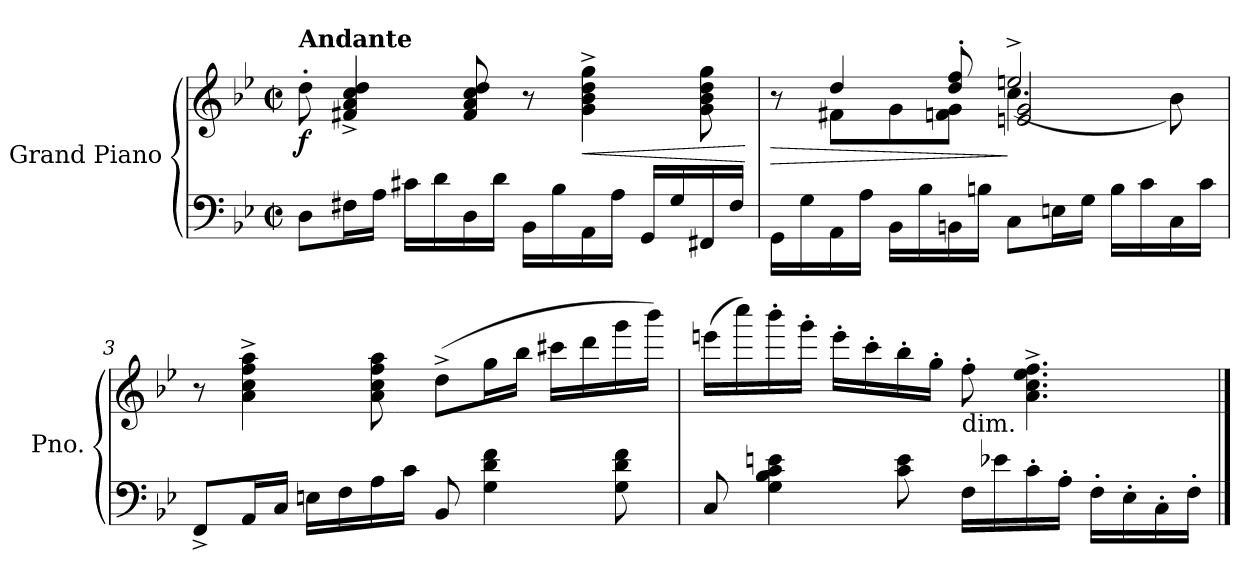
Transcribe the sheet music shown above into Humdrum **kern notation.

**kern	**kern	**dynam
*part1	*part1	*part1
*staff2	*staff1	*staff1/2
*I"Grand Piano	*	*
*I'Pno.	*	*
*clefF4	*clefG2	*
*k[b-e-]	*k[b-e-]	*
*M2/2	*M2/2	*
*met(c|)	*met(c|)	*
=1	=1	=1
!	!LO:TX:a:B:t=Andante	!
!	!	!LO:DY:b
8D\L	8dd'\	f
16F#X\L	4f#X/^ 4a/^ 4cc/^ 4dd/^	.
16A\JJ	.	.
16c#X\LL	.	.
16d\	.	.
16D\	8f#/ 8a/ 8cc/ 8dd/	.
16d\JJ	.	.
16BB-\LL	8r	.
16B-\	.	.
!	!	!LO:HP:b
16AA\	4g\^ 4b-\^ 4dd\^ 4gg\^	<
16A\JJ	.	.
16GG/LL	.	.
16G/	.	.
16FF#X/	8g\ 8b-\ 8dd\ 8gg\	.
16F#/JJ	.	.
.	.	[
=2	=2	=2
!	!	!LO:HP:b
*	*^	*
*	*	*^	*
16GG\LL	8r	8ryy	2ryy	>
16G\	.	.	.	.
16AA\	4dd/	8f#X\L	.	.
16A\JJ	.	.	.	.
16BB-\LL	.	8g\	.	.
16B-\	.	.	.	.
16BBn\	8dd/' 8ff/'	8fn\ 8g\J	.	.
16Bn\JJ	.	.	.	.
8C\L	2een^/	(<4.cc\	2en/ 2g/	]
16En\L	.	.	.	.
16G\JJ	.	.	.	.
16B\LL	.	.	.	.
16c\	.	.	.	.
16C\	.	8b-\)	.	.
16c\JJ	.	.	.	.
*	*v	*v	*v	*
=3	=3	=3
8FF^/L	8r	.
16AA/L	4a\^ 4cc\^ 4ff\^ 4aa\^	.
16C/JJ	.	.
16En\LL	.	.
16F\	.	.
16A\	8a\ 8cc\ 8ff\ 8aa\	.
16c\JJ	.	.
8BB-/	(>8dd^\L	.
4G\ 4d\ 4f\	16gg\L	.
.	16bb-\JJ	.
.	16ccc#X\LL	.
.	16ddd\	.
8G\ 8d\ 8f\	16ggg\	.
.	16bbb-\JJ)	.
=4	=4	=4
8C/	(>16eeen\LL	.
.	16cccc\)	.
4G\ 4B-\ 4c\ 4en\	16bbb-'\	.
.	16ggg'\JJ	.
.	16eee'\LL	.
.	16ccc'\	.
8c\ 8e\	16bb-'\	.
.	16gg'\JJ	.
!	!LO:TX:b:t=dim.	!
16F\LL	8ff'\	.
16e-X\	.	.
16c'\	4.a\^ 4.cc\^ 4.ee-\^ 4.ff\^	.
16A'\JJ	.	.
16F'\LL	.	.
16E-'\	.	.
16C'\	.	.
16F'\JJ	.	.
==	==	==
*-	*-	*-
